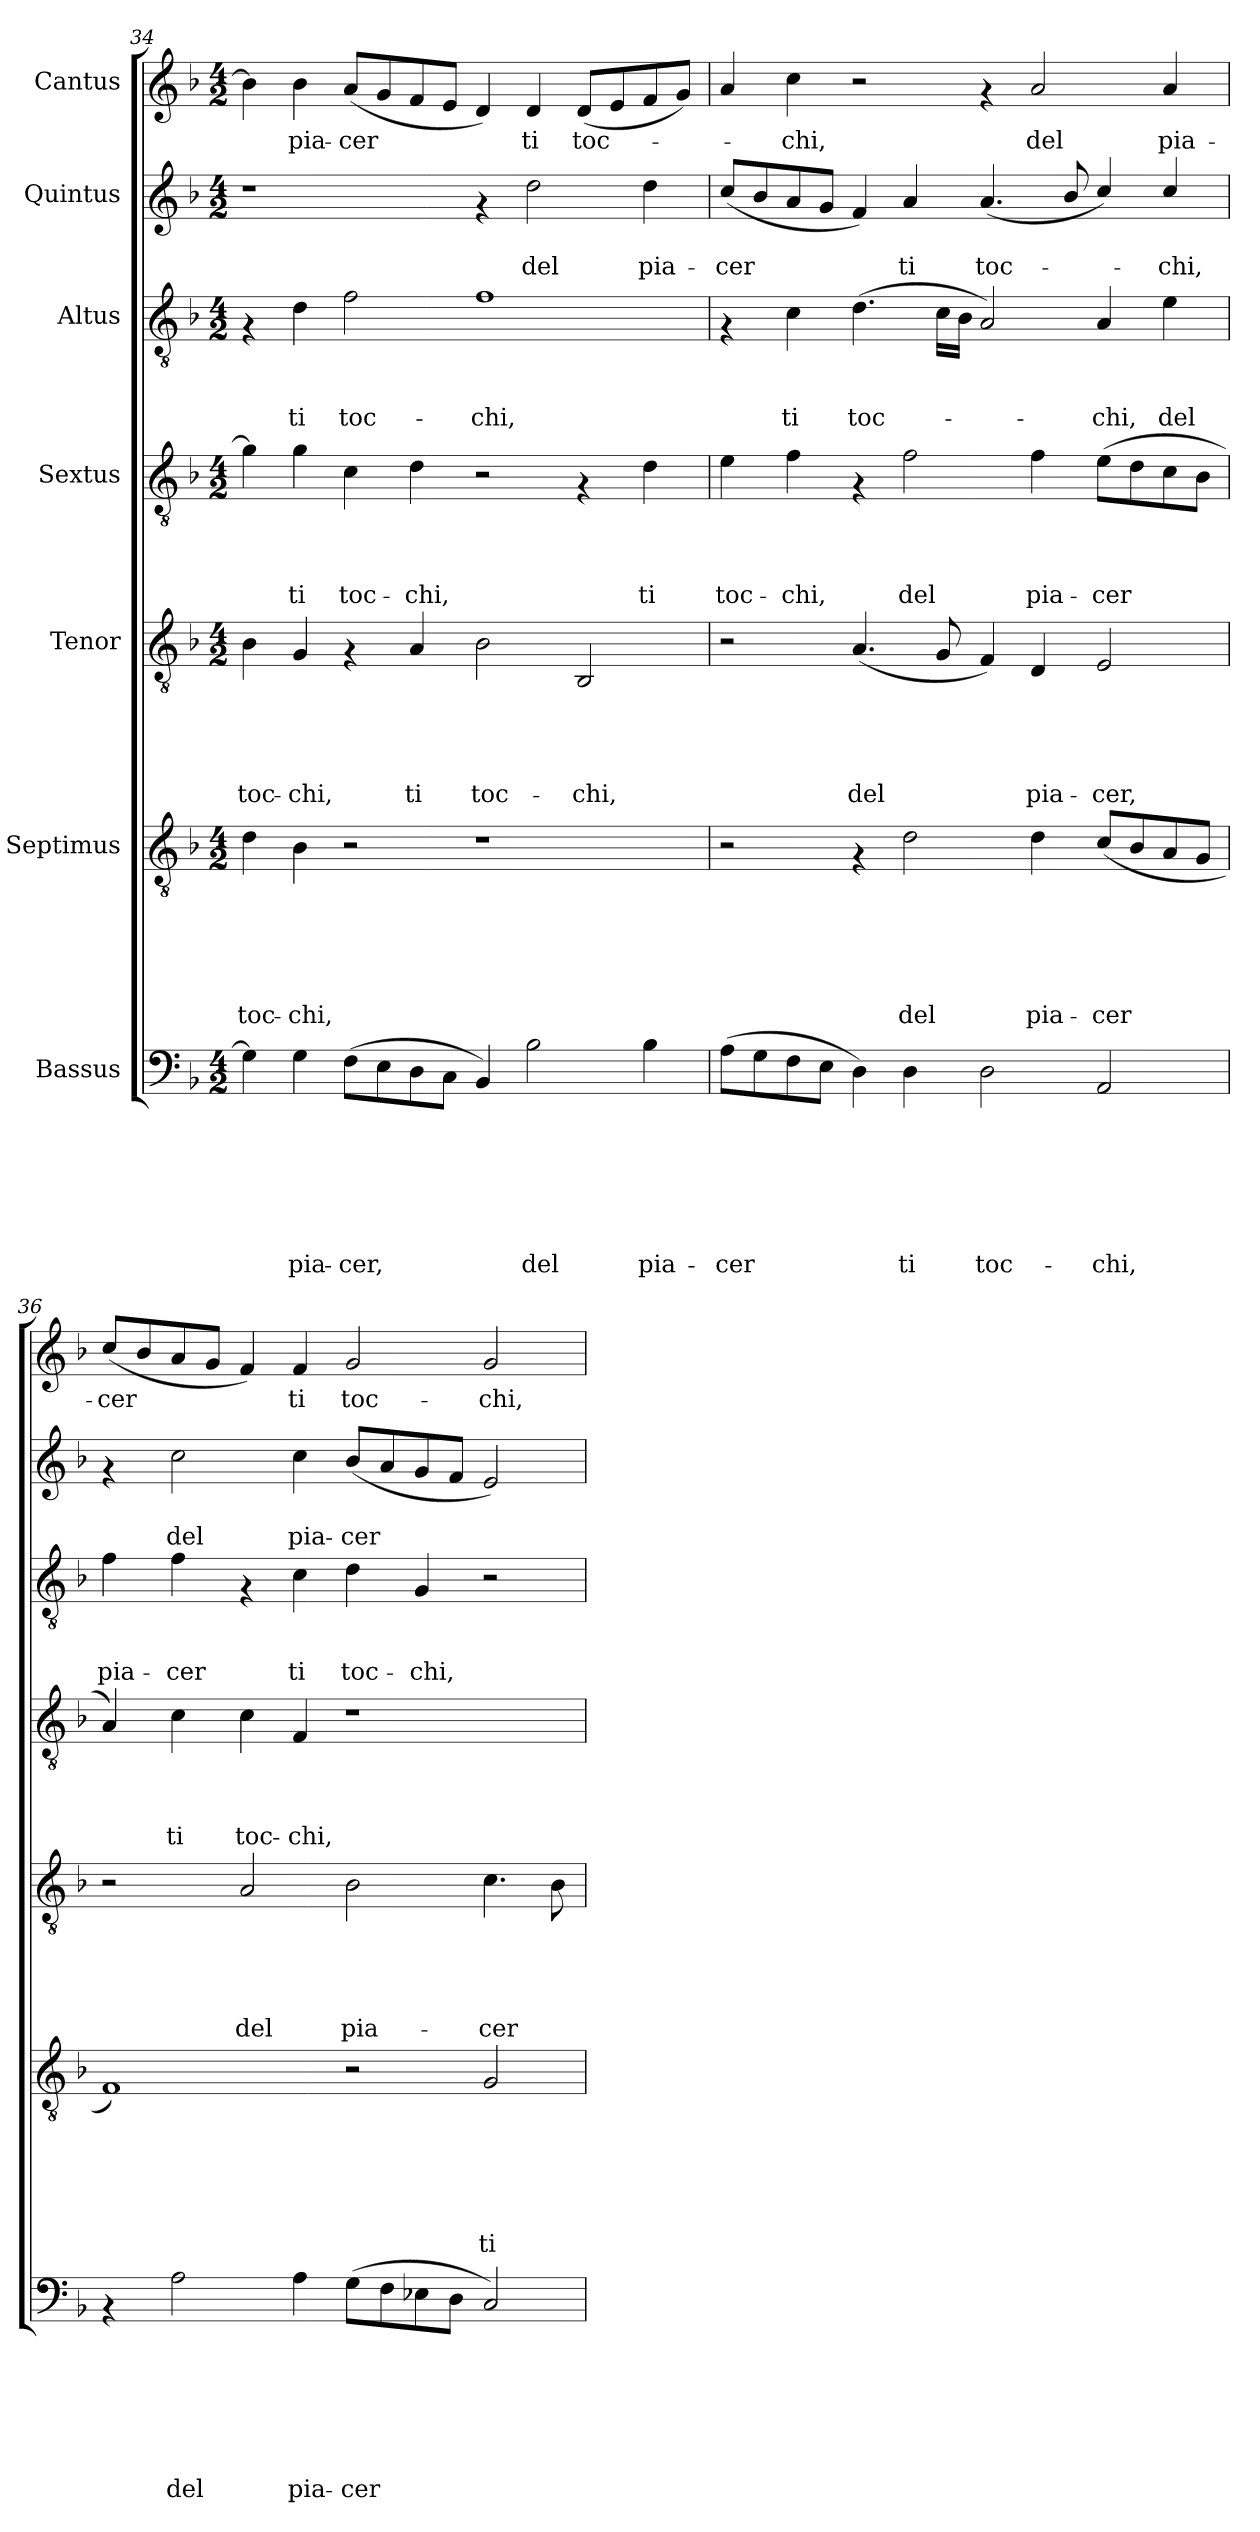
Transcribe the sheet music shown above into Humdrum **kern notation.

**kern	**text	**text	**text	**text	**text	**text	**text	**kern	**text	**text	**text	**text	**text	**text	**kern	**text	**text	**text	**text	**text	**kern	**text	**text	**text	**text	**kern	**text	**text	**text	**kern	**text	**text	**kern	**text
*part7	*part7	*part7	*part7	*part7	*part7	*part7	*part7	*part6	*part6	*part6	*part6	*part6	*part6	*part6	*part5	*part5	*part5	*part5	*part5	*part5	*part4	*part4	*part4	*part4	*part4	*part3	*part3	*part3	*part3	*part2	*part2	*part2	*part1	*part1
*staff7	*staff7	*staff7	*staff7	*staff7	*staff7	*staff7	*staff7	*staff6	*staff6	*staff6	*staff6	*staff6	*staff6	*staff6	*staff5	*staff5	*staff5	*staff5	*staff5	*staff5	*staff4	*staff4	*staff4	*staff4	*staff4	*staff3	*staff3	*staff3	*staff3	*staff2	*staff2	*staff2	*staff1	*staff1
*I"Bassus	*	*	*	*	*	*	*	*I"Septimus	*	*	*	*	*	*	*I"Tenor	*	*	*	*	*	*I"Sextus	*	*	*	*	*I"Altus	*	*	*	*I"Quintus	*	*	*I"Cantus	*
*clefF4	*	*	*	*	*	*	*	*clefGv2	*	*	*	*	*	*	*clefGv2	*	*	*	*	*	*clefGv2	*	*	*	*	*clefGv2	*	*	*	*clefG2	*	*	*clefG2	*
*k[b-]	*	*	*	*	*	*	*	*k[b-]	*	*	*	*	*	*	*k[b-]	*	*	*	*	*	*k[b-]	*	*	*	*	*k[b-]	*	*	*	*k[b-]	*	*	*k[b-]	*
*F:	*	*	*	*	*	*	*	*F:	*	*	*	*	*	*	*F:	*	*	*	*	*	*F:	*	*	*	*	*F:	*	*	*	*F:	*	*	*F:	*
*M4/2	*	*	*	*	*	*	*	*M4/2	*	*	*	*	*	*	*M4/2	*	*	*	*	*	*M4/2	*	*	*	*	*M4/2	*	*	*	*M4/2	*	*	*M4/2	*
=34	=34	=34	=34	=34	=34	=34	=34	=34	=34	=34	=34	=34	=34	=34	=34	=34	=34	=34	=34	=34	=34	=34	=34	=34	=34	=34	=34	=34	=34	=34	=34	=34	=34	=34
!	!	!	!	!	!	!	!	!	!	!	!	!	!	!LO:LY:b	!	!	!	!	!	!LO:LY:b	!	!	!	!	!	!	!	!	!	!	!	!	!	!
4G\]	.	.	.	.	.	.	.	4d\	.	.	.	.	.	toc-	4B-\	.	.	.	.	toc-	4g\]	.	.	.	.	4rF	.	.	.	1r	.	.	4b-\]	.
!	!	!	!	!	!	!	!LO:LY:b	!	!	!	!	!	!	!LO:LY:b	!	!	!	!	!	!LO:LY:b	!	!	!	!	!LO:LY:b	!	!	!	!LO:LY:b	!	!	!	!	!LO:LY:b
4G\	.	.	.	.	.	.	pia-	4B-\	.	.	.	.	.	-chi,	4G/	.	.	.	.	-chi,	4g\	.	.	.	ti	4d\	.	.	ti	.	.	.	4b-\	pia-
!	!	!	!	!	!	!	!LO:LY:b	!	!	!	!	!	!	!	!	!	!	!	!	!	!	!	!	!	!LO:LY:b	!	!	!	!LO:LY:b	!	!	!	!	!LO:LY:b
(>8F\L	.	.	.	.	.	.	-cer,	2r	.	.	.	.	.	.	4rF	.	.	.	.	.	4c\	.	.	.	toc-	2f\	.	.	toc-	.	.	.	(<8a/L	-cer
8E\	.	.	.	.	.	.	.	.	.	.	.	.	.	.	.	.	.	.	.	.	.	.	.	.	.	.	.	.	.	.	.	.	8g/	.
!	!	!	!	!	!	!	!	!	!	!	!	!	!	!	!	!	!	!	!	!LO:LY:b	!	!	!	!	!LO:LY:b	!	!	!	!	!	!	!	!	!
8D\	.	.	.	.	.	.	.	.	.	.	.	.	.	.	4A/	.	.	.	.	ti	4d\	.	.	.	-chi,	.	.	.	.	.	.	.	8f/	.
8C\J	.	.	.	.	.	.	.	.	.	.	.	.	.	.	.	.	.	.	.	.	.	.	.	.	.	.	.	.	.	.	.	.	8e/J	.
!	!	!	!	!	!	!	!	!	!	!	!	!	!	!	!	!	!	!	!	!LO:LY:b	!	!	!	!	!	!	!	!	!LO:LY:b	!	!	!	!	!
4BB-/)	.	.	.	.	.	.	.	1r	.	.	.	.	.	.	2B-\	.	.	.	.	toc-	2r	.	.	.	.	1f	.	.	-chi,	4rf	.	.	4d/)	.
!	!	!	!	!	!	!	!LO:LY:b	!	!	!	!	!	!	!	!	!	!	!	!	!	!	!	!	!	!	!	!	!	!	!	!	!LO:LY:b	!	!LO:LY:b
2B-\	.	.	.	.	.	.	del	.	.	.	.	.	.	.	.	.	.	.	.	.	.	.	.	.	.	.	.	.	.	2dd\	.	del	4d/	ti
!	!	!	!	!	!	!	!	!	!	!	!	!	!	!	!	!	!	!	!	!LO:LY:b	!	!	!	!	!	!	!	!	!	!	!	!	!	!LO:LY:b
.	.	.	.	.	.	.	.	.	.	.	.	.	.	.	2BB-/	.	.	.	.	-chi,	4rF	.	.	.	.	.	.	.	.	.	.	.	(<8d/L	toc-
.	.	.	.	.	.	.	.	.	.	.	.	.	.	.	.	.	.	.	.	.	.	.	.	.	.	.	.	.	.	.	.	.	8e/	.
!	!	!	!	!	!	!	!LO:LY:b	!	!	!	!	!	!	!	!	!	!	!	!	!	!	!	!	!	!LO:LY:b	!	!	!	!	!	!	!LO:LY:b	!	!
4B-\	.	.	.	.	.	.	pia-	.	.	.	.	.	.	.	.	.	.	.	.	.	4d\	.	.	.	ti	.	.	.	.	4dd\	.	pia-	8f/	.
.	.	.	.	.	.	.	.	.	.	.	.	.	.	.	.	.	.	.	.	.	.	.	.	.	.	.	.	.	.	.	.	.	8g/J)	.
!!LO:PB:g=z
=35	=35	=35	=35	=35	=35	=35	=35	=35	=35	=35	=35	=35	=35	=35	=35	=35	=35	=35	=35	=35	=35	=35	=35	=35	=35	=35	=35	=35	=35	=35	=35	=35	=35	=35
!	!	!	!	!	!	!	!LO:LY:b	!	!	!	!	!	!	!	!	!	!	!	!	!	!	!	!	!	!LO:LY:b	!	!	!	!	!	!	!LO:LY:b	!	!
(>8A\L	.	.	.	.	.	.	-cer	2r	.	.	.	.	.	.	2r	.	.	.	.	.	4e\	.	.	.	toc-	4rF	.	.	.	(<8cc/L	.	-cer	4a/	.
8G\	.	.	.	.	.	.	.	.	.	.	.	.	.	.	.	.	.	.	.	.	.	.	.	.	.	.	.	.	.	8b-/	.	.	.	.
!	!	!	!	!	!	!	!	!	!	!	!	!	!	!	!	!	!	!	!	!	!	!	!	!	!LO:LY:b	!	!	!	!LO:LY:b	!	!	!	!	!LO:LY:b
8F\	.	.	.	.	.	.	.	.	.	.	.	.	.	.	.	.	.	.	.	.	4f\	.	.	.	-chi,	4c\	.	.	ti	8a/	.	.	4cc\	-chi,
8E\J	.	.	.	.	.	.	.	.	.	.	.	.	.	.	.	.	.	.	.	.	.	.	.	.	.	.	.	.	.	8g/J	.	.	.	.
!	!	!	!	!	!	!	!	!	!	!	!	!	!	!	!	!	!	!	!	!LO:LY:b	!	!	!	!	!	!	!	!	!LO:LY:b	!	!	!	!	!
4D\)	.	.	.	.	.	.	.	4rF	.	.	.	.	.	.	(<4.A/	.	.	.	.	del	4rF	.	.	.	.	(>4.d\	.	.	toc-	4f/)	.	.	2r	.
!	!	!	!	!	!	!	!LO:LY:b	!	!	!	!	!	!	!LO:LY:b	!	!	!	!	!	!	!	!	!	!	!LO:LY:b	!	!	!	!	!	!	!LO:LY:b	!	!
4D\	.	.	.	.	.	.	ti	2d\	.	.	.	.	.	del	.	.	.	.	.	.	2f\	.	.	.	del	.	.	.	.	4a/	.	ti	.	.
.	.	.	.	.	.	.	.	.	.	.	.	.	.	.	8G/	.	.	.	.	.	.	.	.	.	.	16c\LL	.	.	.	.	.	.	.	.
.	.	.	.	.	.	.	.	.	.	.	.	.	.	.	.	.	.	.	.	.	.	.	.	.	.	16B-\JJ	.	.	.	.	.	.	.	.
!	!	!	!	!	!	!	!LO:LY:b	!	!	!	!	!	!	!	!	!	!	!	!	!	!	!	!	!	!	!	!	!	!	!	!	!LO:LY:b	!	!
2D\	.	.	.	.	.	.	toc-	.	.	.	.	.	.	.	4F/)	.	.	.	.	.	.	.	.	.	.	2A/)	.	.	.	(<4.a/	.	toc-	4rf	.
!	!	!	!	!	!	!	!	!	!	!	!	!	!	!LO:LY:b	!	!	!	!	!	!LO:LY:b	!	!	!	!	!LO:LY:b	!	!	!	!	!	!	!	!	!LO:LY:b
.	.	.	.	.	.	.	.	4d\	.	.	.	.	.	pia-	4D/	.	.	.	.	pia-	4f\	.	.	.	pia-	.	.	.	.	.	.	.	2a/	del
.	.	.	.	.	.	.	.	.	.	.	.	.	.	.	.	.	.	.	.	.	.	.	.	.	.	.	.	.	.	8b-/	.	.	.	.
!	!	!	!	!	!	!	!LO:LY:b	!	!	!	!	!	!	!LO:LY:b	!	!	!	!	!	!LO:LY:b	!	!	!	!	!LO:LY:b	!	!	!	!LO:LY:b	!	!	!	!	!
2AA/	.	.	.	.	.	.	-chi,	(<8c/L	.	.	.	.	.	-cer	2E/	.	.	.	.	-cer,	(>8e\L	.	.	.	-cer	4A/	.	.	-chi,	4cc/)	.	.	.	.
.	.	.	.	.	.	.	.	8B-/	.	.	.	.	.	.	.	.	.	.	.	.	8d\	.	.	.	.	.	.	.	.	.	.	.	.	.
!	!	!	!	!	!	!	!	!	!	!	!	!	!	!	!	!	!	!	!	!	!	!	!	!	!	!	!	!	!LO:LY:b	!	!	!LO:LY:b	!	!LO:LY:b
.	.	.	.	.	.	.	.	8A/	.	.	.	.	.	.	.	.	.	.	.	.	8c\	.	.	.	.	4e\	.	.	del	4cc/	.	-chi,	4a/	pia-
.	.	.	.	.	.	.	.	8G/J	.	.	.	.	.	.	.	.	.	.	.	.	8B-\J	.	.	.	.	.	.	.	.	.	.	.	.	.
=36	=36	=36	=36	=36	=36	=36	=36	=36	=36	=36	=36	=36	=36	=36	=36	=36	=36	=36	=36	=36	=36	=36	=36	=36	=36	=36	=36	=36	=36	=36	=36	=36	=36	=36
!	!	!	!	!	!	!	!	!	!	!	!	!	!	!	!	!	!	!	!	!	!	!	!	!	!	!	!	!	!LO:LY:b	!	!	!	!	!LO:LY:b
4rAA	.	.	.	.	.	.	.	1F)	.	.	.	.	.	.	2r	.	.	.	.	.	4A/)	.	.	.	.	4f\	.	.	pia-	4rf	.	.	(<8cc/L	-cer
.	.	.	.	.	.	.	.	.	.	.	.	.	.	.	.	.	.	.	.	.	.	.	.	.	.	.	.	.	.	.	.	.	8b-/	.
!	!	!	!	!	!	!	!LO:LY:b	!	!	!	!	!	!	!	!	!	!	!	!	!	!	!	!	!	!LO:LY:b	!	!	!	!LO:LY:b	!	!	!LO:LY:b	!	!
2A\	.	.	.	.	.	.	del	.	.	.	.	.	.	.	.	.	.	.	.	.	4c\	.	.	.	ti	4f\	.	.	-cer	2cc\	.	del	8a/	.
.	.	.	.	.	.	.	.	.	.	.	.	.	.	.	.	.	.	.	.	.	.	.	.	.	.	.	.	.	.	.	.	.	8g/J	.
!	!	!	!	!	!	!	!	!	!	!	!	!	!	!	!	!	!	!	!	!LO:LY:b	!	!	!	!	!LO:LY:b	!	!	!	!	!	!	!	!	!
.	.	.	.	.	.	.	.	.	.	.	.	.	.	.	2A/	.	.	.	.	del	4c\	.	.	.	toc-	4rF	.	.	.	.	.	.	4f/)	.
!	!	!	!	!	!	!	!LO:LY:b	!	!	!	!	!	!	!	!	!	!	!	!	!	!	!	!	!	!LO:LY:b	!	!	!	!LO:LY:b	!	!	!LO:LY:b	!	!LO:LY:b
4A\	.	.	.	.	.	.	pia-	.	.	.	.	.	.	.	.	.	.	.	.	.	4F/	.	.	.	-chi,	4c\	.	.	ti	4cc\	.	pia-	4f/	ti
!	!	!	!	!	!	!	!LO:LY:b	!	!	!	!	!	!	!	!	!	!	!	!	!LO:LY:b	!	!	!	!	!	!	!	!	!LO:LY:b	!	!	!LO:LY:b	!	!LO:LY:b
(>8G\L	.	.	.	.	.	.	-cer	2r	.	.	.	.	.	.	2B-\	.	.	.	.	pia-	1r	.	.	.	.	4d\	.	.	toc-	(<8b-/L	.	-cer	2g/	toc-
8F\	.	.	.	.	.	.	.	.	.	.	.	.	.	.	.	.	.	.	.	.	.	.	.	.	.	.	.	.	.	8a/	.	.	.	.
!	!	!	!	!	!	!	!	!	!	!	!	!	!	!	!	!	!	!	!	!	!	!	!	!	!	!	!	!	!LO:LY:b	!	!	!	!	!
8E-X\	.	.	.	.	.	.	.	.	.	.	.	.	.	.	.	.	.	.	.	.	.	.	.	.	.	4G/	.	.	-chi,	8g/	.	.	.	.
8D\J	.	.	.	.	.	.	.	.	.	.	.	.	.	.	.	.	.	.	.	.	.	.	.	.	.	.	.	.	.	8f/J	.	.	.	.
!	!	!	!	!	!	!	!	!	!	!	!	!	!	!LO:LY:b	!	!	!	!	!	!LO:LY:b	!	!	!	!	!	!	!	!	!	!	!	!	!	!LO:LY:b
2C/)	.	.	.	.	.	.	.	2G/	.	.	.	.	.	ti	4.c\	.	.	.	.	-cer	.	.	.	.	.	2r	.	.	.	2e/)	.	.	2g/	-chi,
.	.	.	.	.	.	.	.	.	.	.	.	.	.	.	8B-\	.	.	.	.	.	.	.	.	.	.	.	.	.	.	.	.	.	.	.
=	=	=	=	=	=	=	=	=	=	=	=	=	=	=	=	=	=	=	=	=	=	=	=	=	=	=	=	=	=	=	=	=	=	=
*-	*-	*-	*-	*-	*-	*-	*-	*-	*-	*-	*-	*-	*-	*-	*-	*-	*-	*-	*-	*-	*-	*-	*-	*-	*-	*-	*-	*-	*-	*-	*-	*-	*-	*-
